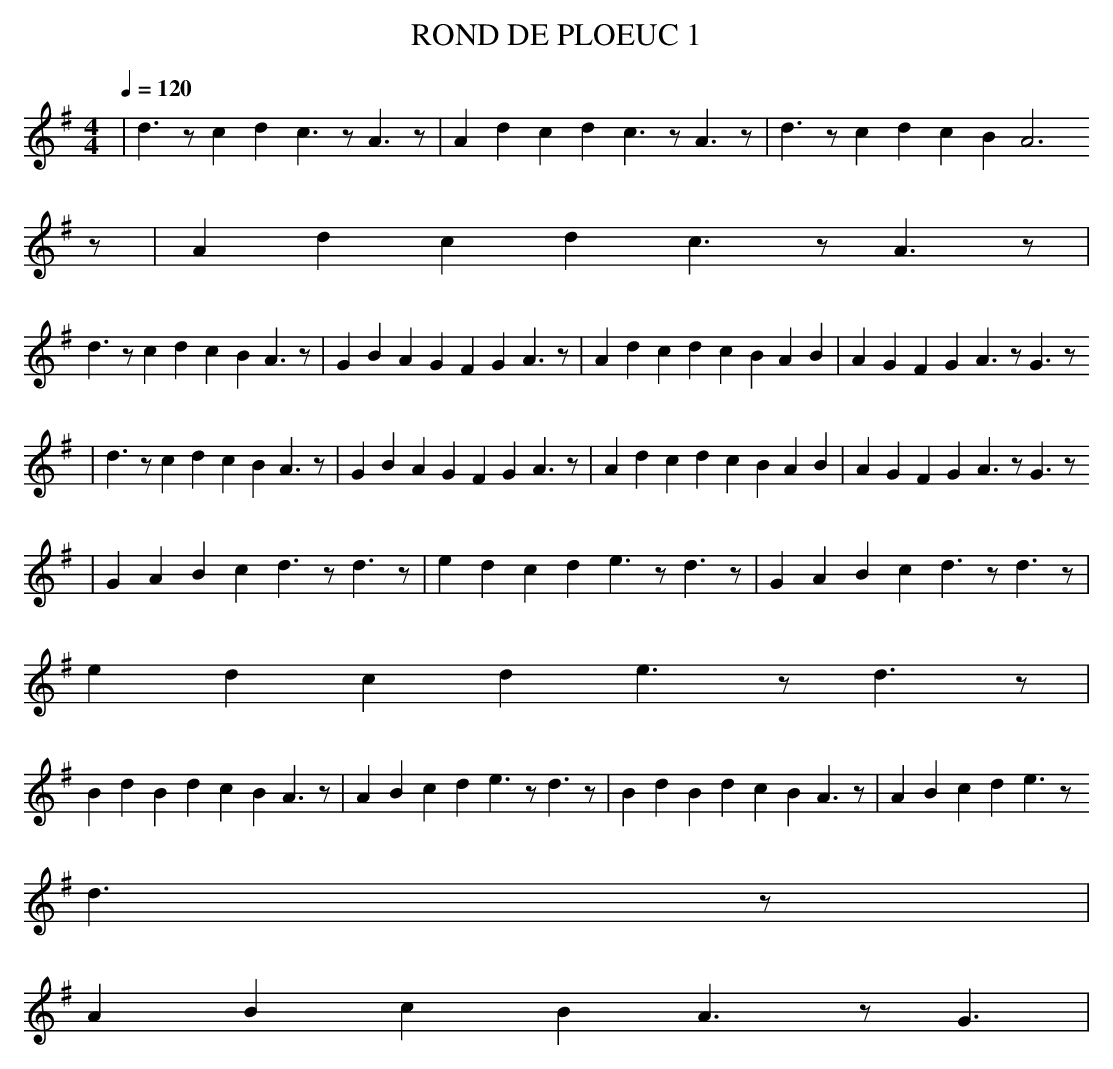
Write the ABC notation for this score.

X:1
T:ROND DE PLOEUC 1
M:4/4
L:1/4
Q:1/4=120
K:G % 1 sharps
|d3/2 z/2 cd c3/2 z/2 A3/2 z/2 |Adcd c3/2 z/2 A3/2 z/2 |d3/2 z/2 cd cBA3
/2 z/2 |Adcd c3/2 z/2 A3/2 z/2 |
d3/2 z/2 cd cBA3/2 z/2 |GBAG FGA3/2 z/2 |Adcd cBAB|AGFG A3/2 z/2 G3/2 z/
2 |
d3/2 z/2 cd cBA3/2 z/2 |GBAG FGA3/2 z/2 |Adcd cBAB|AGFG A3/2 z/2 G3/2 z/
2 |
GABc d3/2 z/2 d3/2 z/2 |edcd e3/2 z/2 d3/2 z/2 |GABc d3/2 z/2 d3/2 z/2 |
edcd e3/2 z/2 d3/2 z/2 |
BdBd cBA3/2 z/2 |ABcd e3/2 z/2 d3/2 z/2 |BdBd cBA3/2 z/2 |ABcd e3/2 z/2
d3/2 z/2 |
ABcB A3/2 z/2 G3/2|
